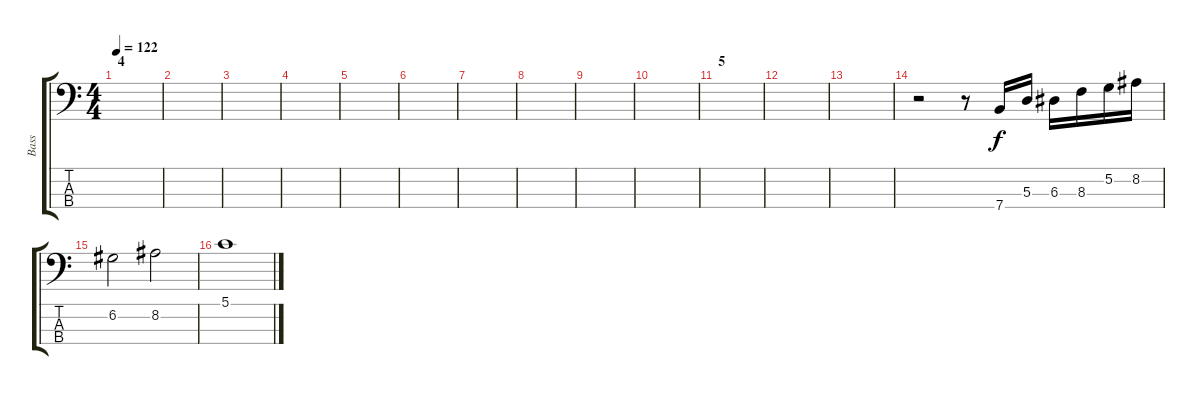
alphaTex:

\track ("Bass" "Bass") {instrument electricbassfinger}
\staff {score tabs}
\tuning (G2 D2 A1 E1) {hide}
\ts (4 4)
\section ("" "4")
\tempo 122
\clef f4
\ks c
|
|
|
|
|
|
|
|
|
|
\section ("" "5")
|
|
|
r.2{volume 14} r.8 7.4.16 5.3.16 6.3.16 8.3.16 5.2.16 8.2.16 |
6.2.2 8.2.2 |
5.1.1
